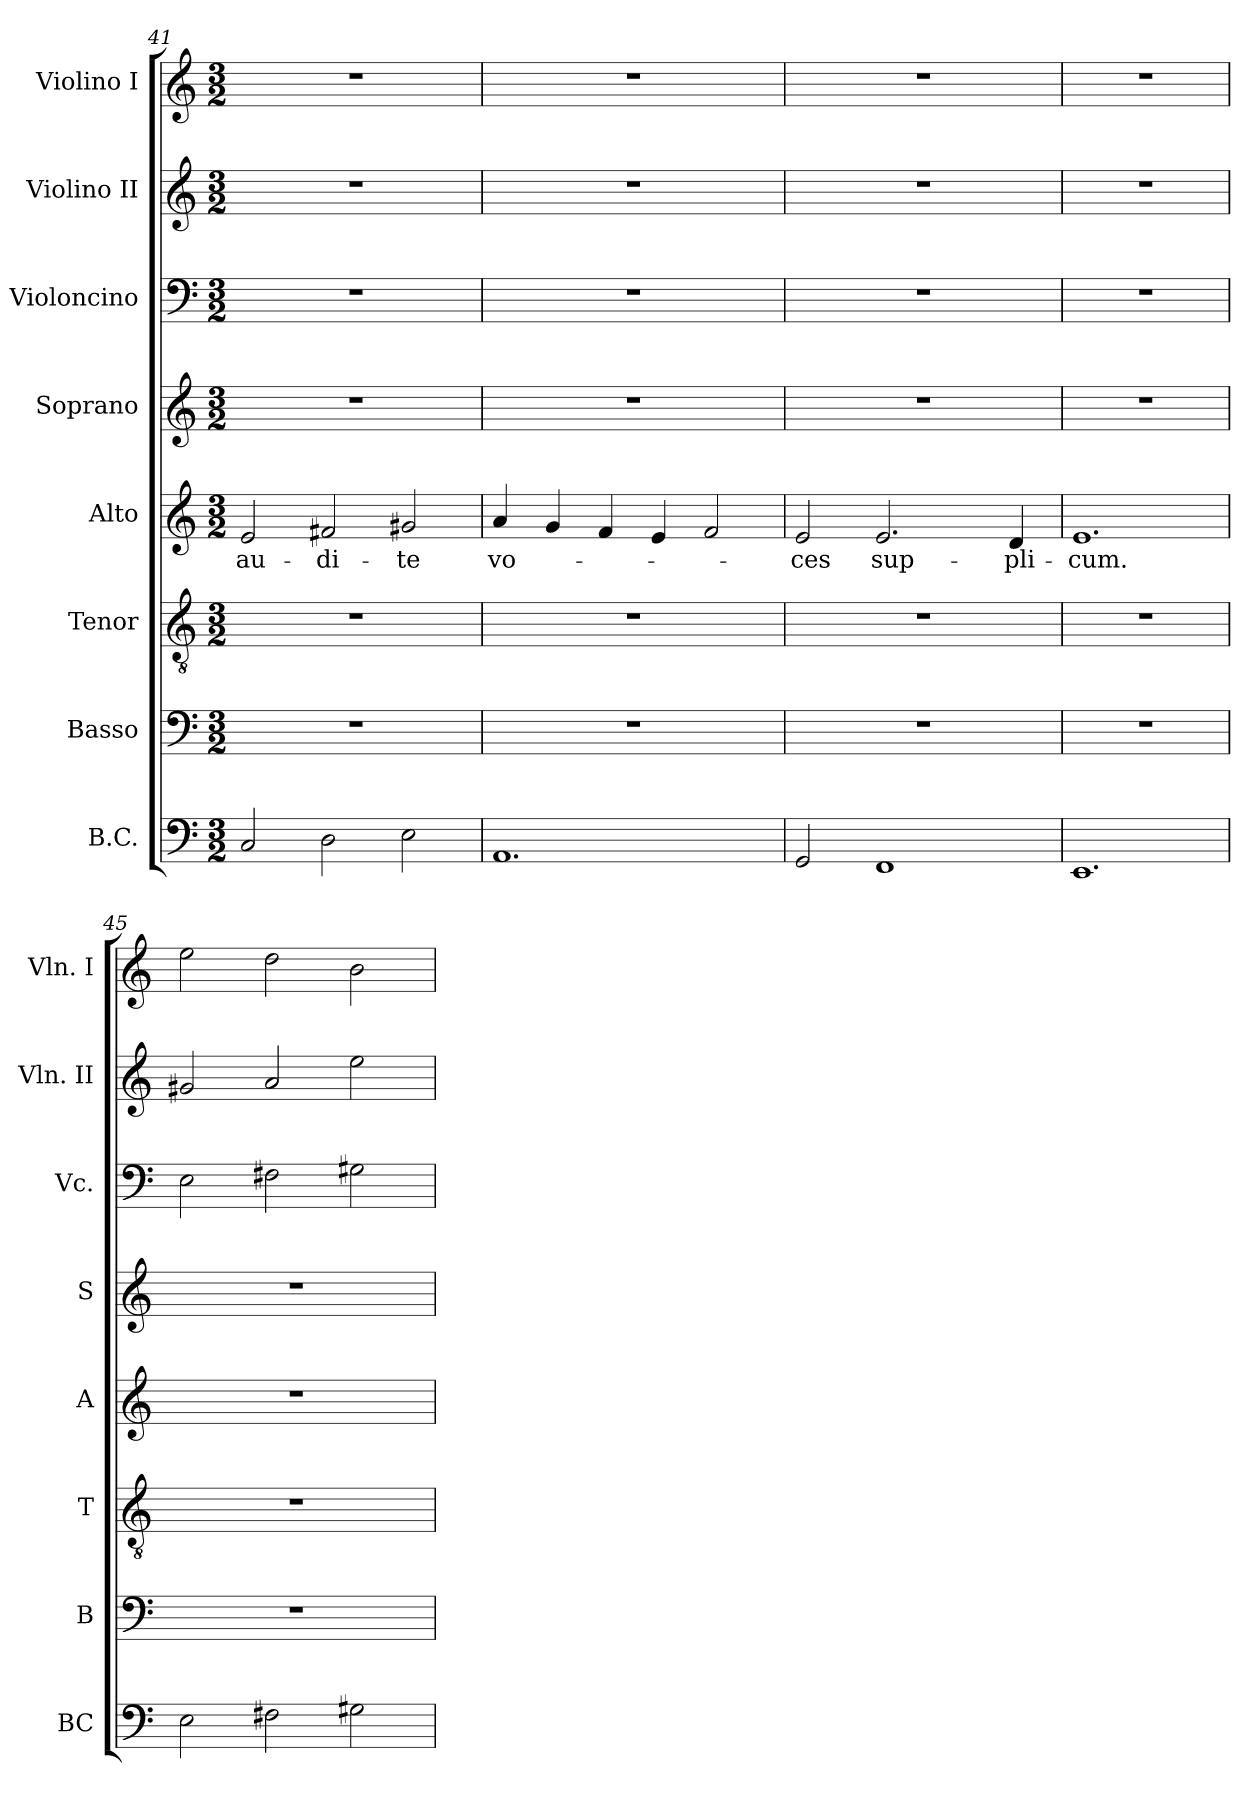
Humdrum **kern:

**kern	**kern	**kern	**kern	**text	**kern	**kern	**kern	**kern
*part8	*part7	*part6	*part5	*part5	*part4	*part3	*part2	*part1
*staff8	*staff7	*staff6	*staff5	*staff5	*staff4	*staff3	*staff2	*staff1
*I"B.C.	*I"Basso	*I"Tenor	*I"Alto	*	*I"Soprano	*I"Violoncino	*I"Violino II	*I"Violino I
*I'BC	*I'B	*I'T	*I'A	*	*I'S	*I'Vc.	*I'Vln. II	*I'Vln. I
*clefF4	*clefF4	*clefGv2	*clefG2	*	*clefG2	*clefF4	*clefG2	*clefG2
*k[]	*k[]	*k[]	*k[]	*	*k[]	*k[]	*k[]	*k[]
*C:	*C:	*C:	*C:	*	*C:	*C:	*C:	*C:
*M3/2	*M3/2	*M3/2	*M3/2	*	*M3/2	*M3/2	*M3/2	*M3/2
=41	=41	=41	=41	=41	=41	=41	=41	=41
!	!	!	!	!LO:LY:b	!	!	!	!
2C/	1.r	1.r	2e/	au-	1.r	1.r	1.r	1.r
!	!	!	!	!LO:LY:b	!	!	!	!
2D\	.	.	2f#X/	-di-	.	.	.	.
!	!	!	!	!LO:LY:b	!	!	!	!
2E\	.	.	2g#X/	-te	.	.	.	.
=42	=42	=42	=42	=42	=42	=42	=42	=42
!	!	!	!	!LO:LY:b	!	!	!	!
1.AA	1.r	1.r	4a/	vo-	1.r	1.r	1.r	1.r
.	.	.	4g/	.	.	.	.	.
.	.	.	4f/	.	.	.	.	.
.	.	.	4e/	.	.	.	.	.
.	.	.	2f/	.	.	.	.	.
=43	=43	=43	=43	=43	=43	=43	=43	=43
*^	*	*	*	*	*	*	*	*
!	!	!	!	!	!LO:LY:b	!	!	!	!
2GG/	2ryy	1.r	1.r	2e/	-ces	1.r	1.r	1.r	1.r
!	!	!	!	!	!LO:LY:b	!	!	!	!
1FF	2ryy	.	.	2.e/	sup-	.	.	.	.
.	4ryy	.	.	.	.	.	.	.	.
!	!	!	!	!	!LO:LY:b	!	!	!	!
.	4ryy	.	.	4d/	-pli-	.	.	.	.
=44	=44	=44	=44	=44	=44	=44	=44	=44	=44
!	!	!	!	!	!LO:LY:b	!	!	!	!
*v	*v	*	*	*	*	*	*	*	*
1.EE	1.r	1.r	1.e	-cum.	1.r	1.r	1.r	1.r
!!LO:PB:g=z
=45	=45	=45	=45	=45	=45	=45	=45	=45
2E\	1.r	1.r	1.r	.	1.r	2E\	2g#X/	2ee\
2F#X\	.	.	.	.	.	2F#X\	2a/	2dd\
2G#X\	.	.	.	.	.	2G#X\	2ee\	2b\
=	=	=	=	=	=	=	=	=
*-	*-	*-	*-	*-	*-	*-	*-	*-
